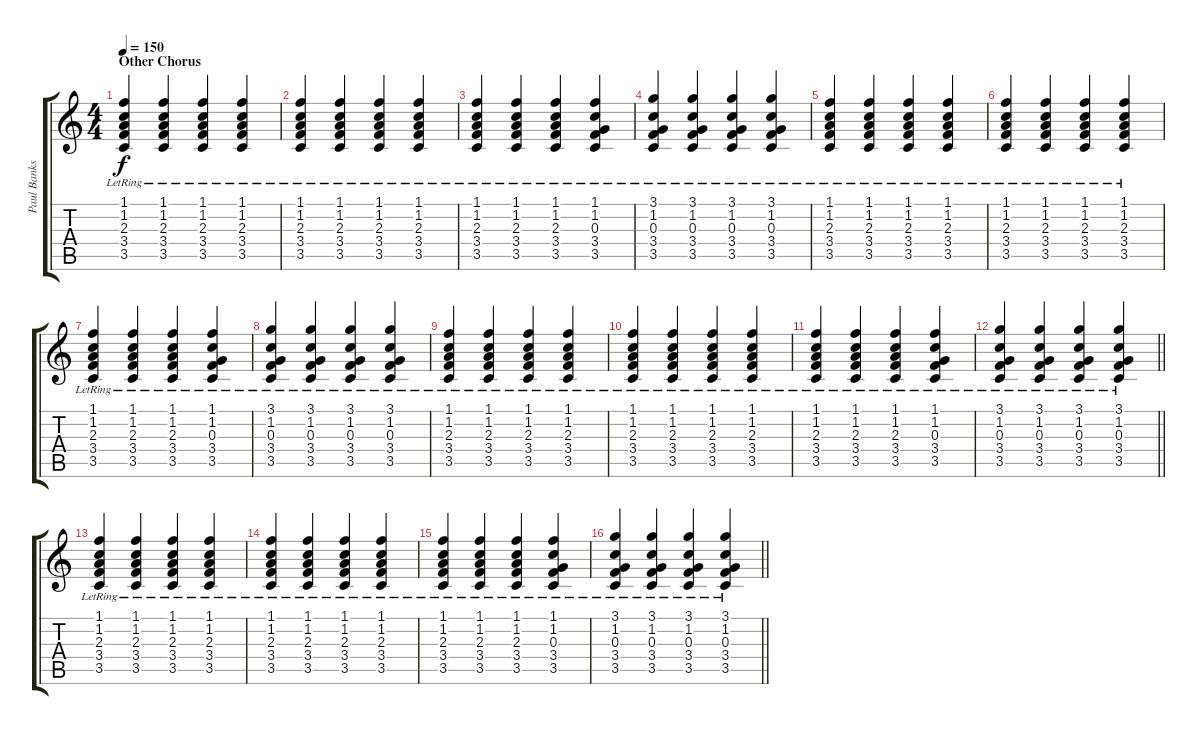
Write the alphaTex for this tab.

\track ("Paul Banks" "Paul Banks") {instrument electricguitarjazz}
\staff {score tabs}
\tuning (E4 B3 G3 D3 A2 E2) {hide}
\ts (4 4)
\section ("" "Other Chorus")
\tempo 150
\clef g2
\ks c
(1.1 1.2{lr} 2.3{lr} 3.4{lr} 3.5{lr}).4{dy f} (1.1 1.2{lr} 2.3{lr} 3.4{lr} 3.5{lr}).4 (1.1 1.2{lr} 2.3{lr} 3.4{lr} 3.5{lr}).4 (1.1 1.2{lr} 2.3{lr} 3.4{lr} 3.5{lr}).4 |
(1.1 1.2{lr} 2.3{lr} 3.4{lr} 3.5{lr}).4 (1.1 1.2{lr} 2.3{lr} 3.4{lr} 3.5{lr}).4 (1.1 1.2{lr} 2.3{lr} 3.4{lr} 3.5{lr}).4 (1.1 1.2{lr} 2.3{lr} 3.4{lr} 3.5{lr}).4 |
(1.1 1.2{lr} 2.3{lr} 3.4{lr} 3.5{lr}).4 (1.1 1.2{lr} 2.3{lr} 3.4{lr} 3.5{lr}).4 (1.1 1.2{lr} 2.3{lr} 3.4{lr} 3.5{lr}).4 (1.1 1.2{lr} 0.3{lr} 3.4{lr} 3.5{lr}).4 |
(3.1 1.2{lr} 0.3{lr} 3.4{lr} 3.5{lr}).4 (3.1 1.2{lr} 0.3{lr} 3.4{lr} 3.5{lr}).4 (3.1 1.2{lr} 0.3{lr} 3.4{lr} 3.5{lr}).4 (3.1 1.2{lr} 0.3{lr} 3.4{lr} 3.5{lr}).4 |
(1.1 1.2{lr} 2.3{lr} 3.4{lr} 3.5{lr}).4 (1.1 1.2{lr} 2.3{lr} 3.4{lr} 3.5{lr}).4 (1.1 1.2{lr} 2.3{lr} 3.4{lr} 3.5{lr}).4 (1.1 1.2{lr} 2.3{lr} 3.4{lr} 3.5{lr}).4 |
(1.1 1.2{lr} 2.3{lr} 3.4{lr} 3.5{lr}).4 (1.1 1.2{lr} 2.3{lr} 3.4{lr} 3.5{lr}).4 (1.1 1.2{lr} 2.3{lr} 3.4{lr} 3.5{lr}).4 (1.1 1.2{lr} 2.3{lr} 3.4{lr} 3.5{lr}).4 |
(1.1 1.2{lr} 2.3{lr} 3.4{lr} 3.5{lr}).4 (1.1 1.2{lr} 2.3{lr} 3.4{lr} 3.5{lr}).4 (1.1 1.2{lr} 2.3{lr} 3.4{lr} 3.5{lr}).4 (1.1 1.2{lr} 0.3{lr} 3.4{lr} 3.5{lr}).4 |
(3.1 1.2{lr} 0.3{lr} 3.4{lr} 3.5{lr}).4 (3.1 1.2{lr} 0.3{lr} 3.4{lr} 3.5{lr}).4 (3.1 1.2{lr} 0.3{lr} 3.4{lr} 3.5{lr}).4 (3.1 1.2{lr} 0.3{lr} 3.4{lr} 3.5{lr}).4 |
(1.1 1.2{lr} 2.3{lr} 3.4{lr} 3.5{lr}).4 (1.1 1.2{lr} 2.3{lr} 3.4{lr} 3.5{lr}).4 (1.1 1.2{lr} 2.3{lr} 3.4{lr} 3.5{lr}).4 (1.1 1.2{lr} 2.3{lr} 3.4{lr} 3.5{lr}).4 |
(1.1 1.2{lr} 2.3{lr} 3.4{lr} 3.5{lr}).4 (1.1 1.2{lr} 2.3{lr} 3.4{lr} 3.5{lr}).4 (1.1 1.2{lr} 2.3{lr} 3.4{lr} 3.5{lr}).4 (1.1 1.2{lr} 2.3{lr} 3.4{lr} 3.5{lr}).4 |
(1.1 1.2{lr} 2.3{lr} 3.4{lr} 3.5{lr}).4 (1.1 1.2{lr} 2.3{lr} 3.4{lr} 3.5{lr}).4 (1.1 1.2{lr} 2.3{lr} 3.4{lr} 3.5{lr}).4 (1.1 1.2{lr} 0.3{lr} 3.4{lr} 3.5{lr}).4 |
\barLineRight lightlight
(3.1 1.2{lr} 0.3{lr} 3.4{lr} 3.5{lr}).4 (3.1 1.2{lr} 0.3{lr} 3.4{lr} 3.5{lr}).4 (3.1 1.2{lr} 0.3{lr} 3.4{lr} 3.5{lr}).4 (3.1 1.2{lr} 0.3{lr} 3.4{lr} 3.5{lr}).4 |
(1.1 1.2{lr} 2.3{lr} 3.4{lr} 3.5{lr}).4 (1.1 1.2{lr} 2.3{lr} 3.4{lr} 3.5{lr}).4 (1.1 1.2{lr} 2.3{lr} 3.4{lr} 3.5{lr}).4 (1.1 1.2{lr} 2.3{lr} 3.4{lr} 3.5{lr}).4 |
(1.1 1.2{lr} 2.3{lr} 3.4{lr} 3.5{lr}).4 (1.1 1.2{lr} 2.3{lr} 3.4{lr} 3.5{lr}).4 (1.1 1.2{lr} 2.3{lr} 3.4{lr} 3.5{lr}).4 (1.1 1.2{lr} 2.3{lr} 3.4{lr} 3.5{lr}).4 |
(1.1 1.2{lr} 2.3{lr} 3.4{lr} 3.5{lr}).4 (1.1 1.2{lr} 2.3{lr} 3.4{lr} 3.5{lr}).4 (1.1 1.2{lr} 2.3{lr} 3.4{lr} 3.5{lr}).4 (1.1 1.2{lr} 0.3{lr} 3.4{lr} 3.5{lr}).4 |
\barLineRight lightlight
(3.1 1.2{lr} 0.3{lr} 3.4{lr} 3.5{lr}).4 (3.1 1.2{lr} 0.3{lr} 3.4{lr} 3.5{lr}).4 (3.1 1.2{lr} 0.3{lr} 3.4{lr} 3.5{lr}).4 (3.1 1.2{lr} 0.3{lr} 3.4{lr} 3.5{lr}).4
